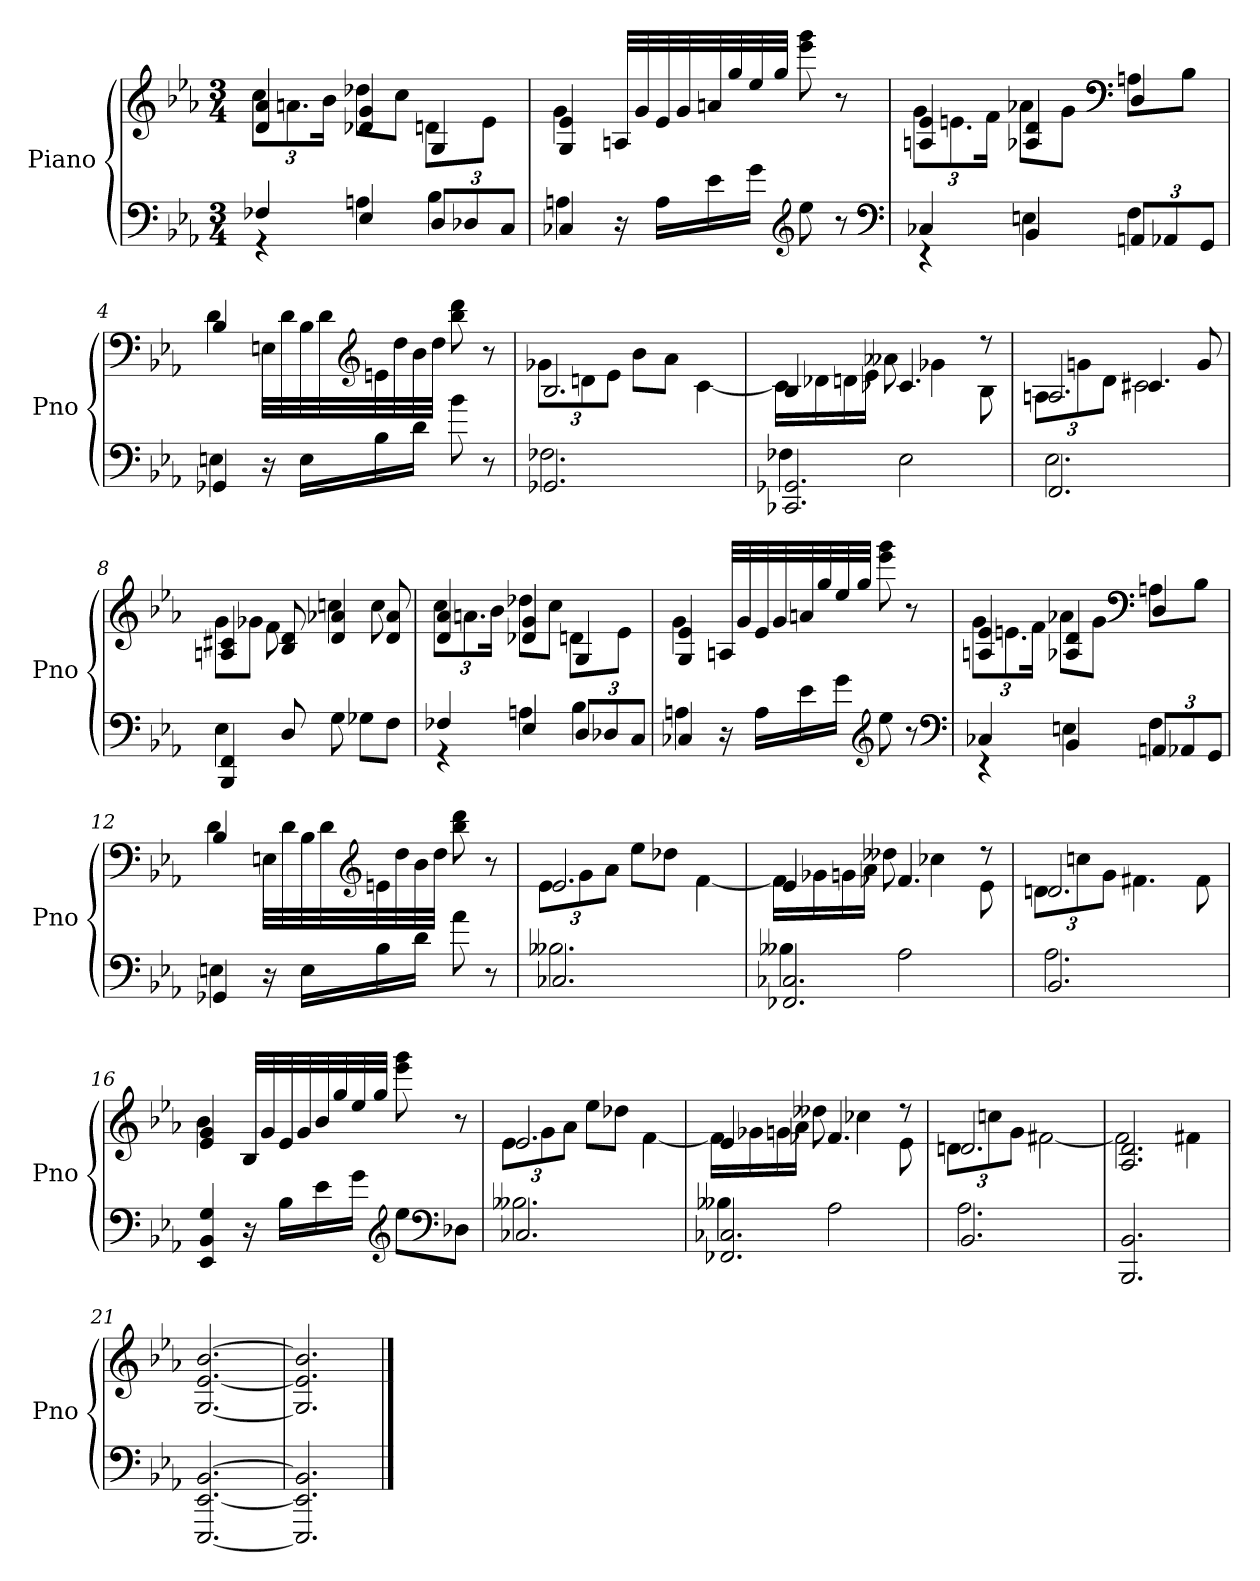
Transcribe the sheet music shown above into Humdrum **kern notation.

**kern	**kern
*part1	*part1
*staff2	*staff1
*I"Piano	*
*I'Pno	*
*clefF4	*clefG2
*k[b-e-a-]	*k[b-e-a-]
*E-:	*E-:
*M3/4	*M3/4
=1	=1
*^	*^
4F-X	4r	4d 4a-	12ccL
.	.	.	12.an
.	.	.	24b-Jk
4E-	4An	4d-X 4g	8dd-XL
.	.	.	8ccJ
12DL	4B-	4G	8dnL
12D-X	.	.	.
.	.	.	8e-J
12CJ	.	.	.
=2	=2	=2	=2
4C-X	4An	4G 4e-	4g
16r	2ryy	32AnLLL	2ryy
.	.	32g	.
16ALL	.	32e-	.
.	.	32g	.
16e-	.	32an	.
.	.	32gg	.
16gJJ	.	32ee-	.
.	.	32ggJJJ	.
*clefG2	*	*	*
8ee-	.	8eee- 8ggg	.
8r	.	8r	.
*clefF4	*	*	*
=3	=3	=3	=3
4C-X	4r	4An 4e-	12gL
.	.	.	12.en
.	.	.	24fJk
4BB-	4En	4A-X 4d	8a-XL
.	.	.	8gJ
*	*	*clefF4	*
12AAnL	4F	4D	8AnL
12AA-X	.	.	.
.	.	.	8B-J
12GGJ	.	.	.
=4	=4	=4	=4
4GG-X	4En	4B-	4d
16r	2ryy	32EnLLL	2ryy
.	.	32d	.
16ELL	.	32B-	.
.	.	32d	.
*	*	*clefG2	*
16B-	.	32en	.
.	.	32dd	.
16dJJ	.	32b-	.
.	.	32ddJJJ	.
8b-	.	8bb- 8ddd	.
8r	.	8r	.
=5	=5	=5	=5
2.GG-X	2.F-X	2.B-	12g-XL
.	.	.	12dn
.	.	.	12e-J
.	.	.	8b-L
.	.	.	8a-J
.	.	.	[4c
=6	=6	=6	=6
2.CC-X 2.GG-X	4F-X	4B-	16cLL]
.	.	.	16d-X
.	.	.	16dn
.	.	.	16e-JJ
.	2E-	4.c-X	8a--X
.	.	.	4g-X
.	.	8r	8B-
=7	=7	=7	=7
*	*	*	*^
2.FF	2.E-	2.An	12AnL	4ryy
.	.	.	12gn	.
.	.	.	12dJ	.
.	.	.	2c#X	4.c#X
.	.	.	.	8g
*	*	*	*v	*v
=8	=8	=8	=8
4BBB- 4FF	4E-	4An 4c#X	8gL
.	.	.	8g-XJ
8D/	2ryy	8B- 8d	8f
8G	.	4d 4a-X	4ccn
8G-XL	.	.	.
8FJ	.	8d 8a-	8cc
=9	=9	=9	=9
4F-X	4r	4d 4a-	12ccL
.	.	.	12.an
.	.	.	24b-Jk
4E-	4An	4d-X 4g	8dd-XL
.	.	.	8ccJ
12DL	4B-	4G	8dnL
12D-X	.	.	.
.	.	.	8e-J
12CJ	.	.	.
=10	=10	=10	=10
4C-X	4An	4G 4e-	4g
16r	2ryy	32AnLLL	2ryy
.	.	32g	.
16ALL	.	32e-	.
.	.	32g	.
16e-	.	32an	.
.	.	32gg	.
16gJJ	.	32ee-	.
.	.	32ggJJJ	.
*clefG2	*	*	*
8ee-	.	8eee- 8ggg	.
8r	.	8r	.
*clefF4	*	*	*
=11	=11	=11	=11
4C-X	4r	4An 4e-	12gL
.	.	.	12.en
.	.	.	24fJk
4BB-	4En	4A-X 4d	8a-XL
.	.	.	8gJ
*	*	*clefF4	*
12AAnL	4F	4D	8AnL
12AA-X	.	.	.
.	.	.	8B-J
12GGJ	.	.	.
=12	=12	=12	=12
4GG-X	4En	4B-	4d
16r	2ryy	32EnLLL	2ryy
.	.	32d	.
16ELL	.	32B-	.
.	.	32d	.
*	*	*clefG2	*
16B-	.	32en	.
.	.	32dd	.
16dJJ	.	32b-	.
.	.	32ddJJJ	.
8a-	.	8bb- 8ddd	.
8r	.	8r	.
=13	=13	=13	=13
2.C-X	2.B--X	2.e-	12e-L
.	.	.	12g
.	.	.	12a-J
.	.	.	8ee-L
.	.	.	8dd-XJ
.	.	.	[4f
=14	=14	=14	=14
2.FF-X 2.C-X	4B--X	4e-	16fLL]
.	.	.	16g-X
.	.	.	16gn
.	.	.	16a-JJ
.	2A-	4.f-X	8dd--X
.	.	.	4cc-X
.	.	8r	8e-
=15	=15	=15	=15
2.BB-	2.A-	2.dn	12dL
.	.	.	12ccn
.	.	.	12gJ
.	.	.	4.f#X
.	.	.	8f#
*v	*v	*	*
=16	=16	=16
4EE- 4BB- 4G	4e- 4g	4b-
16r	32B-LLL	2ryy
.	32g	.
16B-LL	32e-	.
.	32g	.
16e-	32b-	.
.	32gg	.
16gJJ	32ee-	.
.	32ggJJJ	.
*clefG2	*	*
8ee-L	8eee- 8ggg	.
*clefF4	*	*
8D-XJ	8r	.
=17	=17	=17
*^	*	*
2.C-X	2.B--X	2.e-	12e-L
.	.	.	12g
.	.	.	12a-J
.	.	.	8ee-L
.	.	.	8dd-XJ
.	.	.	[4f
=18	=18	=18	=18
2.FF-X 2.C-X	4B--X	4e-	16fLL]
.	.	.	16g-X
.	.	.	16gn
.	.	.	16a-JJ
.	2A-	4.f-X	8dd--X
.	.	.	4cc-X
.	.	8r	8e-
=19	=19	=19	=19
2.BB-	2.A-	2.dn	12dL
.	.	.	12ccn
.	.	.	12gJ
.	.	.	[2f#X
*v	*v	*	*
=20	=20	=20
2.BBB- 2.BB-	2.A- 2.d	2f#]
.	.	4f#X
*	*v	*v
=21	=21
[2.EEE- [2.EE- [2.BB-	[2.G [2.e- [2.b-
=22	=22
2.EEE-] 2.EE-] 2.BB-]	2.G] 2.e-] 2.b-]
==	==
*-	*-
